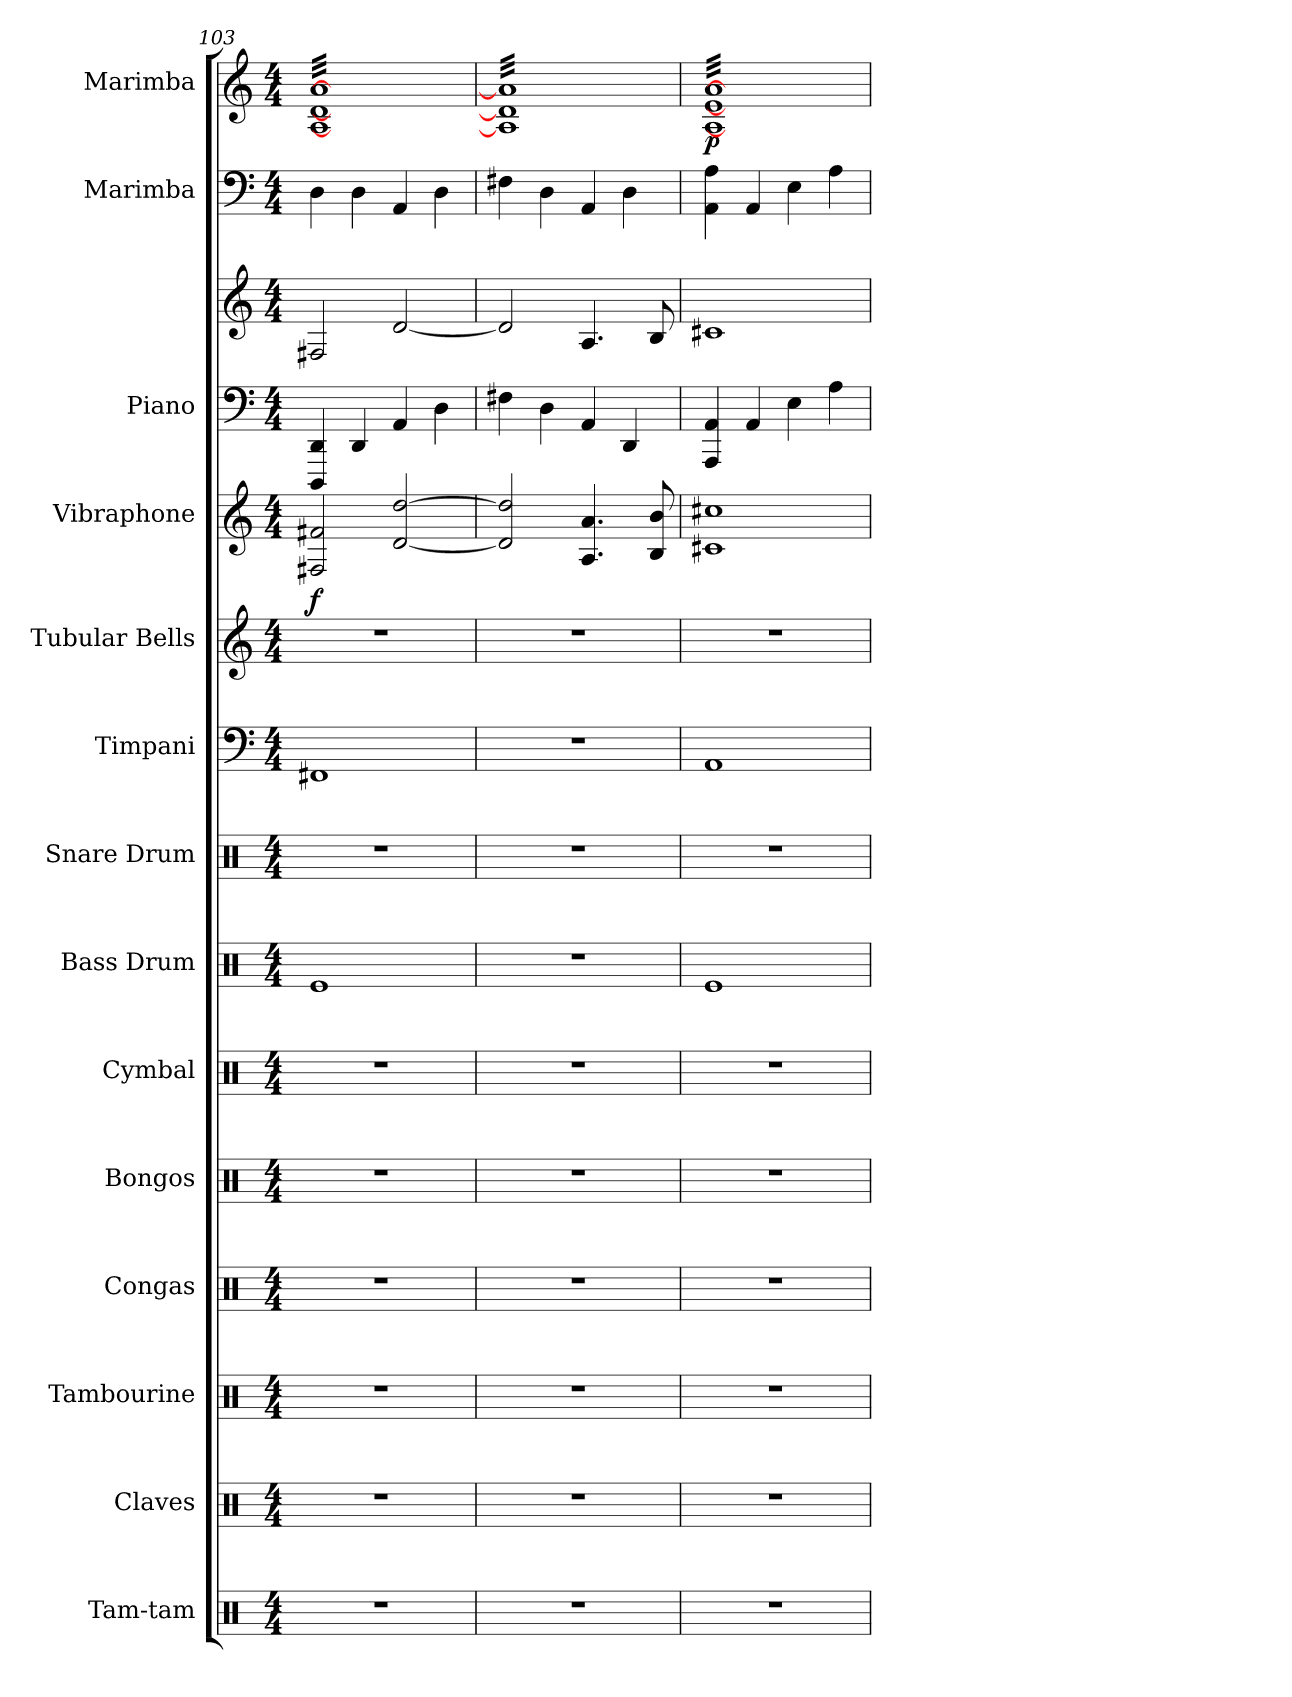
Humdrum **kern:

**kern	**kern	**kern	**kern	**kern	**kern	**kern	**kern	**kern	**kern	**kern	**dynam	**kern	**kern	**kern	**kern	**dynam
*part14	*part13	*part12	*part11	*part10	*part9	*part8	*part7	*part6	*part5	*part4	*part4	*part3	*part3	*part2	*part1	*part1
*staff15	*staff14	*staff13	*staff12	*staff11	*staff10	*staff9	*staff8	*staff7	*staff6	*staff5	*staff5	*staff4	*staff3	*staff2	*staff1	*staff1
*I"Tam-tam	*I"Claves	*I"Tambourine	*I"Congas	*I"Bongos	*I"Cymbal	*I"Bass Drum	*I"Snare Drum	*I"Timpani	*I"Tubular Bells	*I"Vibraphone	*	*I"Piano	*	*I"Marimba	*I"Marimba	*
*I'Tam-tam	*I'Clv.	*I'Tamb.	*I'Co.	*I'Bo.	*I'Cym.	*I'B. Dr.	*I'Sn. Dr.	*I'Timp.	*I'Tu. Be.	*I'Vib.	*	*I'Pno.	*	*I'Mrm.	*I'Mrm.	*
*clefX	*clefX	*clefX	*clefX	*clefX	*clefX	*clefX	*clefX	*clefF4	*clefG2	*clefG2	*	*clefF4	*clefG2	*clefF4	*clefG2	*
*k[]	*k[]	*k[]	*k[]	*k[]	*k[]	*k[]	*k[]	*k[]	*k[]	*k[]	*	*k[]	*k[]	*k[]	*k[]	*
*M4/4	*M4/4	*M4/4	*M4/4	*M4/4	*M4/4	*M4/4	*M4/4	*M4/4	*M4/4	*M4/4	*	*M4/4	*M4/4	*M4/4	*M4/4	*
=103	=103	=103	=103	=103	=103	=103	=103	=103	=103	=103	=103	=103	=103	=103	=103	=103
!	!	!	!	!	!	!	!	!	!	!	!LO:DY:b	!	!	!	!	!
*	*	*	*	*	*	*	*	*	*	*	*	*	*	*	*tremolo	*
1r	1r	1r	1r	1r	1r	1Re	1r	1FF#X	1r	2F#X/ 2f#X/	f	4DDD/ 4DD/	2F#X/	4D\	[32A [32d [32aLLL	.
.	.	.	.	.	.	.	.	.	.	.	.	.	.	.	32A 32d 32a	.
.	.	.	.	.	.	.	.	.	.	.	.	.	.	.	32A 32d 32a	.
.	.	.	.	.	.	.	.	.	.	.	.	.	.	.	32A 32d 32a	.
.	.	.	.	.	.	.	.	.	.	.	.	.	.	.	32A 32d 32a	.
.	.	.	.	.	.	.	.	.	.	.	.	.	.	.	32A 32d 32a	.
.	.	.	.	.	.	.	.	.	.	.	.	.	.	.	32A 32d 32a	.
.	.	.	.	.	.	.	.	.	.	.	.	.	.	.	32A 32d 32a	.
.	.	.	.	.	.	.	.	.	.	.	.	4DD/	.	4D\	32A 32d 32a	.
.	.	.	.	.	.	.	.	.	.	.	.	.	.	.	32A 32d 32a	.
.	.	.	.	.	.	.	.	.	.	.	.	.	.	.	32A 32d 32a	.
.	.	.	.	.	.	.	.	.	.	.	.	.	.	.	32A 32d 32a	.
.	.	.	.	.	.	.	.	.	.	.	.	.	.	.	32A 32d 32a	.
.	.	.	.	.	.	.	.	.	.	.	.	.	.	.	32A 32d 32a	.
.	.	.	.	.	.	.	.	.	.	.	.	.	.	.	32A 32d 32a	.
.	.	.	.	.	.	.	.	.	.	.	.	.	.	.	32A 32d 32a	.
.	.	.	.	.	.	.	.	.	.	[2d/ [2dd/	.	4AA/	[2d/	4AA/	32A 32d 32a	.
.	.	.	.	.	.	.	.	.	.	.	.	.	.	.	32A 32d 32a	.
.	.	.	.	.	.	.	.	.	.	.	.	.	.	.	32A 32d 32a	.
.	.	.	.	.	.	.	.	.	.	.	.	.	.	.	32A 32d 32a	.
.	.	.	.	.	.	.	.	.	.	.	.	.	.	.	32A 32d 32a	.
.	.	.	.	.	.	.	.	.	.	.	.	.	.	.	32A 32d 32a	.
.	.	.	.	.	.	.	.	.	.	.	.	.	.	.	32A 32d 32a	.
.	.	.	.	.	.	.	.	.	.	.	.	.	.	.	32A 32d 32a	.
.	.	.	.	.	.	.	.	.	.	.	.	4D\	.	4D\	32A 32d 32a	.
.	.	.	.	.	.	.	.	.	.	.	.	.	.	.	32A 32d 32a	.
.	.	.	.	.	.	.	.	.	.	.	.	.	.	.	32A 32d 32a	.
.	.	.	.	.	.	.	.	.	.	.	.	.	.	.	32A 32d 32a	.
.	.	.	.	.	.	.	.	.	.	.	.	.	.	.	32A 32d 32a	.
.	.	.	.	.	.	.	.	.	.	.	.	.	.	.	32A 32d 32a	.
.	.	.	.	.	.	.	.	.	.	.	.	.	.	.	32A 32d 32a	.
.	.	.	.	.	.	.	.	.	.	.	.	.	.	.	32A 32d 32aJJJ	.
=104	=104	=104	=104	=104	=104	=104	=104	=104	=104	=104	=104	=104	=104	=104	=104	=104
1r	1r	1r	1r	1r	1r	1r	1r	1r	1r	2d/] 2dd/]	.	4F#X\	2d/]	4F#X\	32A] 32d] 32a]LLL	.
.	.	.	.	.	.	.	.	.	.	.	.	.	.	.	32A 32d 32a	.
.	.	.	.	.	.	.	.	.	.	.	.	.	.	.	32A 32d 32a	.
.	.	.	.	.	.	.	.	.	.	.	.	.	.	.	32A 32d 32a	.
.	.	.	.	.	.	.	.	.	.	.	.	.	.	.	32A 32d 32a	.
.	.	.	.	.	.	.	.	.	.	.	.	.	.	.	32A 32d 32a	.
.	.	.	.	.	.	.	.	.	.	.	.	.	.	.	32A 32d 32a	.
.	.	.	.	.	.	.	.	.	.	.	.	.	.	.	32A 32d 32a	.
.	.	.	.	.	.	.	.	.	.	.	.	4D\	.	4D\	32A 32d 32a	.
.	.	.	.	.	.	.	.	.	.	.	.	.	.	.	32A 32d 32a	.
.	.	.	.	.	.	.	.	.	.	.	.	.	.	.	32A 32d 32a	.
.	.	.	.	.	.	.	.	.	.	.	.	.	.	.	32A 32d 32a	.
.	.	.	.	.	.	.	.	.	.	.	.	.	.	.	32A 32d 32a	.
.	.	.	.	.	.	.	.	.	.	.	.	.	.	.	32A 32d 32a	.
.	.	.	.	.	.	.	.	.	.	.	.	.	.	.	32A 32d 32a	.
.	.	.	.	.	.	.	.	.	.	.	.	.	.	.	32A 32d 32a	.
.	.	.	.	.	.	.	.	.	.	4.A/ 4.a/	.	4AA/	4.A/	4AA/	32A 32d 32a	.
.	.	.	.	.	.	.	.	.	.	.	.	.	.	.	32A 32d 32a	.
.	.	.	.	.	.	.	.	.	.	.	.	.	.	.	32A 32d 32a	.
.	.	.	.	.	.	.	.	.	.	.	.	.	.	.	32A 32d 32a	.
.	.	.	.	.	.	.	.	.	.	.	.	.	.	.	32A 32d 32a	.
.	.	.	.	.	.	.	.	.	.	.	.	.	.	.	32A 32d 32a	.
.	.	.	.	.	.	.	.	.	.	.	.	.	.	.	32A 32d 32a	.
.	.	.	.	.	.	.	.	.	.	.	.	.	.	.	32A 32d 32a	.
.	.	.	.	.	.	.	.	.	.	.	.	4DD/	.	4D\	32A 32d 32a	.
.	.	.	.	.	.	.	.	.	.	.	.	.	.	.	32A 32d 32a	.
.	.	.	.	.	.	.	.	.	.	.	.	.	.	.	32A 32d 32a	.
.	.	.	.	.	.	.	.	.	.	.	.	.	.	.	32A 32d 32a	.
.	.	.	.	.	.	.	.	.	.	8B/ 8b/	.	.	8B/	.	32A 32d 32a	.
.	.	.	.	.	.	.	.	.	.	.	.	.	.	.	32A 32d 32a	.
.	.	.	.	.	.	.	.	.	.	.	.	.	.	.	32A 32d 32a	.
.	.	.	.	.	.	.	.	.	.	.	.	.	.	.	32A 32d 32aJJJ	.
=105	=105	=105	=105	=105	=105	=105	=105	=105	=105	=105	=105	=105	=105	=105	=105	=105
!	!	!	!	!	!	!	!	!	!	!	!	!	!	!	!	!LO:DY:b
1r	1r	1r	1r	1r	1r	1Re	1r	1AA	1r	1c#X 1cc#X	.	4AAA/ 4AA/	1c#X	4AA\ 4A\	[32A [32e [32aLLL	p
.	.	.	.	.	.	.	.	.	.	.	.	.	.	.	32A 32e 32a	.
.	.	.	.	.	.	.	.	.	.	.	.	.	.	.	32A 32e 32a	.
.	.	.	.	.	.	.	.	.	.	.	.	.	.	.	32A 32e 32a	.
.	.	.	.	.	.	.	.	.	.	.	.	.	.	.	32A 32e 32a	.
.	.	.	.	.	.	.	.	.	.	.	.	.	.	.	32A 32e 32a	.
.	.	.	.	.	.	.	.	.	.	.	.	.	.	.	32A 32e 32a	.
.	.	.	.	.	.	.	.	.	.	.	.	.	.	.	32A 32e 32a	.
.	.	.	.	.	.	.	.	.	.	.	.	4AA/	.	4AA/	32A 32e 32a	.
.	.	.	.	.	.	.	.	.	.	.	.	.	.	.	32A 32e 32a	.
.	.	.	.	.	.	.	.	.	.	.	.	.	.	.	32A 32e 32a	.
.	.	.	.	.	.	.	.	.	.	.	.	.	.	.	32A 32e 32a	.
.	.	.	.	.	.	.	.	.	.	.	.	.	.	.	32A 32e 32a	.
.	.	.	.	.	.	.	.	.	.	.	.	.	.	.	32A 32e 32a	.
.	.	.	.	.	.	.	.	.	.	.	.	.	.	.	32A 32e 32a	.
.	.	.	.	.	.	.	.	.	.	.	.	.	.	.	32A 32e 32a	.
.	.	.	.	.	.	.	.	.	.	.	.	4E\	.	4E\	32A 32e 32a	.
.	.	.	.	.	.	.	.	.	.	.	.	.	.	.	32A 32e 32a	.
.	.	.	.	.	.	.	.	.	.	.	.	.	.	.	32A 32e 32a	.
.	.	.	.	.	.	.	.	.	.	.	.	.	.	.	32A 32e 32a	.
.	.	.	.	.	.	.	.	.	.	.	.	.	.	.	32A 32e 32a	.
.	.	.	.	.	.	.	.	.	.	.	.	.	.	.	32A 32e 32a	.
.	.	.	.	.	.	.	.	.	.	.	.	.	.	.	32A 32e 32a	.
.	.	.	.	.	.	.	.	.	.	.	.	.	.	.	32A 32e 32a	.
.	.	.	.	.	.	.	.	.	.	.	.	4A\	.	4A\	32A 32e 32a	.
.	.	.	.	.	.	.	.	.	.	.	.	.	.	.	32A 32e 32a	.
.	.	.	.	.	.	.	.	.	.	.	.	.	.	.	32A 32e 32a	.
.	.	.	.	.	.	.	.	.	.	.	.	.	.	.	32A 32e 32a	.
.	.	.	.	.	.	.	.	.	.	.	.	.	.	.	32A 32e 32a	.
.	.	.	.	.	.	.	.	.	.	.	.	.	.	.	32A 32e 32a	.
.	.	.	.	.	.	.	.	.	.	.	.	.	.	.	32A 32e 32a	.
.	.	.	.	.	.	.	.	.	.	.	.	.	.	.	32A 32e 32aJJJ	.
*	*	*	*	*	*	*	*	*	*	*	*	*	*	*	*Xtremolo	*
=	=	=	=	=	=	=	=	=	=	=	=	=	=	=	=	=
*-	*-	*-	*-	*-	*-	*-	*-	*-	*-	*-	*-	*-	*-	*-	*-	*-
